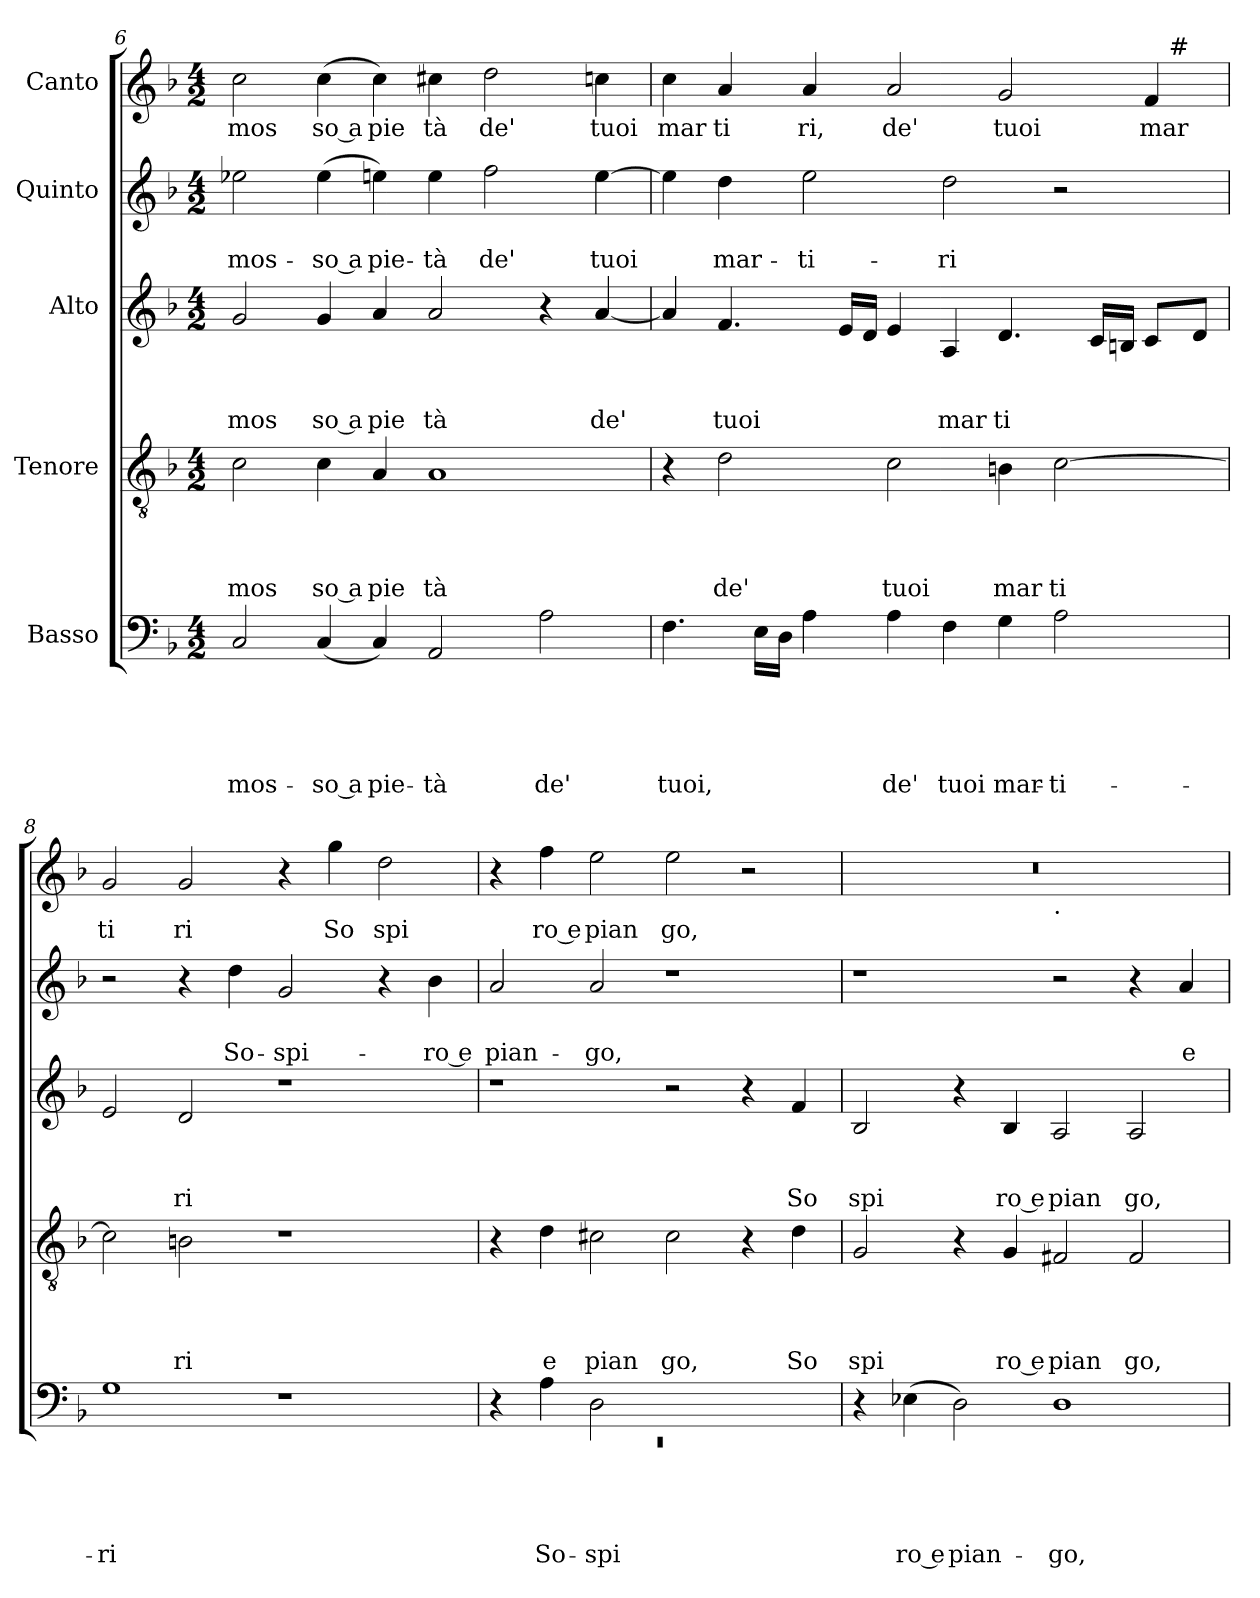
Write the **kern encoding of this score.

**kern	**text	**text	**text	**text	**text	**kern	**text	**text	**text	**text	**kern	**text	**text	**text	**kern	**text	**text	**kern	**text
*part5	*part5	*part5	*part5	*part5	*part5	*part4	*part4	*part4	*part4	*part4	*part3	*part3	*part3	*part3	*part2	*part2	*part2	*part1	*part1
*staff5	*staff5	*staff5	*staff5	*staff5	*staff5	*staff4	*staff4	*staff4	*staff4	*staff4	*staff3	*staff3	*staff3	*staff3	*staff2	*staff2	*staff2	*staff1	*staff1
*I"Basso	*	*	*	*	*	*I"Tenore	*	*	*	*	*I"Alto	*	*	*	*I"Quinto	*	*	*I"Canto	*
*clefF4	*	*	*	*	*	*clefGv2	*	*	*	*	*clefG2	*	*	*	*clefG2	*	*	*clefG2	*
*	*	*	*	*	*	*ITrd1c2	*	*	*	*	*	*	*	*	*	*	*	*ITrd1c2	*
*k[b-]	*	*	*	*	*	*k[b-e-a-]	*	*	*	*	*k[b-]	*	*	*	*k[b-]	*	*	*k[b-e-a-]	*
*F:	*	*	*	*	*	*E-:	*	*	*	*	*F:	*	*	*	*F:	*	*	*E-:	*
*M4/2	*	*	*	*	*	*M4/2	*	*	*	*	*M4/2	*	*	*	*M4/2	*	*	*M4/2	*
=6	=6	=6	=6	=6	=6	=6	=6	=6	=6	=6	=6	=6	=6	=6	=6	=6	=6	=6	=6
!	!	!	!	!	!LO:LY:b	!	!	!	!	!LO:LY:b	!	!	!	!LO:LY:b	!	!	!LO:LY:b	!	!LO:LY:b
2C/	.	.	.	.	mos-	2B-\	.	.	.	mos	2g/	.	.	mos	2ee-X\	.	mos-	2b-\	mos
!	!	!	!	!	!LO:LY:b:rj	!	!	!	!	!LO:LY:b:rj	!	!	!	!LO:LY:b:rj	!	!	!LO:LY:b:rj	!	!LO:LY:b:rj
(4C/	.	.	.	.	-so a	4B-\	.	.	.	so a	4g/	.	.	so a	(<4ee-\	.	-so a	(<4b-\	so a
!	!	!	!	!	!LO:LY:b	!	!	!	!	!LO:LY:b	!	!	!	!LO:LY:b	!	!	!LO:LY:b	!	!LO:LY:b
4C/)	.	.	.	.	pie-	4G/	.	.	.	pie	4a/	.	.	pie	4een\)	.	pie-	4b-\)	pie
!	!	!	!	!	!LO:LY:b	!	!	!	!	!LO:LY:b	!	!	!	!LO:LY:b	!	!	!LO:LY:b	!	!LO:LY:b
2AA/	.	.	.	.	-tà	1G	.	.	.	tà	2a/	.	.	tà	4ee\	.	-tà	4bn\	tà
!	!	!	!	!	!	!	!	!	!	!	!	!	!	!	!	!	!LO:LY:b	!	!LO:LY:b
.	.	.	.	.	.	.	.	.	.	.	.	.	.	.	2ff\	.	de'	2cc\	de'
!	!	!	!	!	!LO:LY:b	!	!	!	!	!	!	!	!	!	!	!	!	!	!
2A\	.	.	.	.	de'	.	.	.	.	.	4r	.	.	.	.	.	.	.	.
!	!	!	!	!	!	!	!	!	!	!	!	!	!	!LO:LY:b	!	!	!LO:LY:b	!	!LO:LY:b
.	.	.	.	.	.	.	.	.	.	.	[<4a/	.	.	de'	[>4ee\	.	tuoi	4b-X\	tuoi
=7	=7	=7	=7	=7	=7	=7	=7	=7	=7	=7	=7	=7	=7	=7	=7	=7	=7	=7	=7
!	!	!	!	!	!LO:LY:b	!	!	!	!	!	!	!	!	!	!	!	!	!	!LO:LY:b
*	*	*	*	*	*	*	*	*	*	*	*	*	*	*	*	*	*	*^	*
4.F\	.	.	.	.	tuoi,	4r	.	.	.	.	4a/]	.	.	.	4ee\]	.	.	4b-\	1ryy	mar
!	!	!	!	!	!	!	!	!	!	!LO:LY:b	!	!	!	!LO:LY:b	!	!	!LO:LY:b	!	!	!LO:LY:b
.	.	.	.	.	.	2c\	.	.	.	de'	4.f/	.	.	tuoi	4dd\	.	mar-	4g/	.	ti
16E\LL	.	.	.	.	.	.	.	.	.	.	.	.	.	.	.	.	.	.	.	.
16D\JJ	.	.	.	.	.	.	.	.	.	.	.	.	.	.	.	.	.	.	.	.
!	!	!	!	!	!	!	!	!	!	!	!	!	!	!	!	!	!LO:LY:b	!	!	!LO:LY:b
4A\	.	.	.	.	.	.	.	.	.	.	.	.	.	.	2ee\	.	-ti-	4g/	.	ri,
.	.	.	.	.	.	.	.	.	.	.	16e/LL	.	.	.	.	.	.	.	.	.
.	.	.	.	.	.	.	.	.	.	.	16d/JJ	.	.	.	.	.	.	.	.	.
!	!	!	!	!	!LO:LY:b	!	!	!	!	!LO:LY:b	!	!	!	!	!	!	!	!	!	!LO:LY:b
4A\	.	.	.	.	de'	2B-\	.	.	.	tuoi	4e/	.	.	.	.	.	.	2g/	.	de'
!	!	!	!	!	!LO:LY:b	!	!	!	!	!	!	!	!	!LO:LY:b	!	!	!LO:LY:b	!	!	!
4F\	.	.	.	.	tuoi	.	.	.	.	.	4A/	.	.	mar	2dd\	.	-ri	.	2ryy	.
!	!	!	!	!	!LO:LY:b	!	!	!	!	!LO:LY:b	!	!	!	!LO:LY:b	!	!	!	!	!	!LO:LY:b
4G\	.	.	.	.	mar-	4An\	.	.	.	mar	4.d/	.	.	ti	.	.	.	2f/	.	tuoi
!	!	!	!	!	!LO:LY:b	!	!	!	!	!LO:LY:b	!	!	!	!	!	!	!	!	!	!
2A\	.	.	.	.	-ti-	[<2B-\	.	.	.	ti	.	.	.	.	2r	.	.	.	4ryy	.
.	.	.	.	.	.	.	.	.	.	.	16c/LL	.	.	.	.	.	.	.	.	.
.	.	.	.	.	.	.	.	.	.	.	16Bn/JJ	.	.	.	.	.	.	.	.	.
!	!	!	!	!	!	!	!	!	!	!	!	!	!	!	!	!	!	!	!	!LO:LY:b
.	.	.	.	.	.	.	.	.	.	.	8c/L	.	.	.	.	.	.	4e-/	16ryy	mar
!	!	!	!	!	!	!	!	!	!	!	!	!	!	!	!	!	!	!	!LO:TX:a:t=#	!
.	.	.	.	.	.	.	.	.	.	.	.	.	.	.	.	.	.	.	8.ryy	.
.	.	.	.	.	.	.	.	.	.	.	8d/J	.	.	.	.	.	.	.	.	.
!!LO:LB:g=z
=8	=8	=8	=8	=8	=8	=8	=8	=8	=8	=8	=8	=8	=8	=8	=8	=8	=8	=8	=8	=8
!	!	!	!	!	!LO:LY:b	!	!	!	!	!	!	!	!	!	!	!	!	!	!	!LO:LY:b
*	*	*	*	*	*	*	*	*	*	*	*	*	*	*	*	*	*	*v	*v	*
1G	.	.	.	.	-ri	2B-\]	.	.	.	.	2e/	.	.	.	2r	.	.	2f/	ti
!	!	!	!	!	!	!	!	!	!	!LO:LY:b	!	!	!	!LO:LY:b	!	!	!	!	!LO:LY:b
.	.	.	.	.	.	2An\	.	.	.	ri	2d/	.	.	ri	4r	.	.	2f/	ri
!	!	!	!	!	!	!	!	!	!	!	!	!	!	!	!	!	!LO:LY:b	!	!
.	.	.	.	.	.	.	.	.	.	.	.	.	.	.	4dd\	.	So-	.	.
!	!	!	!	!	!	!	!	!	!	!	!	!	!	!	!	!	!LO:LY:b	!	!
1r	.	.	.	.	.	1r	.	.	.	.	1r	.	.	.	2g/	.	-spi-	4r	.
!	!	!	!	!	!	!	!	!	!	!	!	!	!	!	!	!	!	!	!LO:LY:b
.	.	.	.	.	.	.	.	.	.	.	.	.	.	.	.	.	.	4ff\	So
!	!	!	!	!	!	!	!	!	!	!	!	!	!	!	!	!	!	!	!LO:LY:b
.	.	.	.	.	.	.	.	.	.	.	.	.	.	.	4r	.	.	2cc\	spi
!	!	!	!	!	!	!	!	!	!	!	!	!	!	!	!	!	!LO:LY:b:rj	!	!
.	.	.	.	.	.	.	.	.	.	.	.	.	.	.	4b-\	.	-ro e	.	.
=9	=9	=9	=9	=9	=9	=9	=9	=9	=9	=9	=9	=9	=9	=9	=9	=9	=9	=9	=9
*^	*	*	*	*	*	*	*	*	*	*	*	*	*	*	*	*	*	*	*
!	!LO:N:vis=1	!	!	!	!	!	!	!	!	!	!	!	!	!	!	!	!	!LO:LY:b	!	!
*	*^	*	*	*	*	*	*	*	*	*	*	*	*	*	*	*	*	*	*	*
0ryy	0rEE	4r	.	.	.	.	.	4r	.	.	.	.	1r	.	.	.	2a/	.	pian-	4r	.
!	!	!	!	!	!	!	!LO:LY:b	!	!	!	!	!LO:LY:b	!	!	!	!	!	!	!	!	!LO:LY:b:rj
.	.	4A\	.	.	.	.	So-	4c\	.	.	.	e	.	.	.	.	.	.	.	4ee-\	ro e
!	!	!	!	!	!	!	!LO:LY:b	!	!	!	!	!LO:LY:b	!	!	!	!	!	!	!LO:LY:b	!	!LO:LY:b
.	.	2D\	.	.	.	.	-spi-	2Bn\	.	.	.	pian	.	.	.	.	2a/	.	-go,	2dd\	pian
!	!	!	!	!	!	!	!	!	!	!	!	!LO:LY:b	!	!	!	!	!	!	!	!	!LO:LY:b
.	.	1ryy	.	.	.	.	.	2B\	.	.	.	go,	2r	.	.	.	1r	.	.	2dd\	go,
.	.	.	.	.	.	.	.	4r	.	.	.	.	4r	.	.	.	.	.	.	2r	.
!	!	!	!	!	!	!	!	!	!	!	!	!LO:LY:b	!	!	!	!LO:LY:b	!	!	!	!	!
.	.	.	.	.	.	.	.	4c\	.	.	.	So	4f/	.	.	So	.	.	.	.	.
*v	*v	*v	*	*	*	*	*	*	*	*	*	*	*	*	*	*	*	*	*	*	*
=10	=10	=10	=10	=10	=10	=10	=10	=10	=10	=10	=10	=10	=10	=10	=10	=10	=10	=10	=10
!	!	!	!	!	!	!	!	!	!	!LO:LY:b	!	!	!	!LO:LY:b	!	!	!	!	!
*	*	*	*	*	*	*	*	*	*	*	*	*	*	*	*	*	*	*^	*
4r	.	.	.	.	.	2F/	.	.	.	spi	2B-/	.	.	spi	1r	.	.	0r	1ryy	.
!	!	!	!	!	!LO:LY:b:rj	!	!	!	!	!	!	!	!	!	!	!	!	!	!	!
(<4E-X\	.	.	.	.	-ro e	.	.	.	.	.	.	.	.	.	.	.	.	.	.	.
!	!	!	!	!	!LO:LY:b	!	!	!	!	!	!	!	!	!	!	!	!	!	!	!
2D\)	.	.	.	.	pian-	4r	.	.	.	.	4r	.	.	.	.	.	.	.	.	.
!	!	!	!	!	!	!	!	!	!	!LO:LY:b:rj	!	!	!	!LO:LY:b:rj	!	!	!	!	!	!
.	.	.	.	.	.	4F/	.	.	.	ro e	4B-/	.	.	ro e	.	.	.	.	.	.
!	!	!	!	!	!	!	!	!	!	!	!	!	!	!	!	!	!	!	!LO:TX:b:t=.	!
!	!	!	!	!	!LO:LY:b	!	!	!	!	!LO:LY:b	!	!	!	!LO:LY:b	!	!	!	!	!	!
1D	.	.	.	.	-go,	2En/	.	.	.	pian	2A/	.	.	pian	2r	.	.	.	1ryy	.
!	!	!	!	!	!	!	!	!	!	!LO:LY:b	!	!	!	!LO:LY:b	!	!	!	!	!	!
.	.	.	.	.	.	2E/	.	.	.	go,	2A/	.	.	go,	4r	.	.	.	.	.
!	!	!	!	!	!	!	!	!	!	!	!	!	!	!	!	!	!LO:LY:b	!	!	!
.	.	.	.	.	.	.	.	.	.	.	.	.	.	.	4a/	.	e	.	.	.
*	*	*	*	*	*	*	*	*	*	*	*	*	*	*	*	*	*	*v	*v	*
=	=	=	=	=	=	=	=	=	=	=	=	=	=	=	=	=	=	=	=
*-	*-	*-	*-	*-	*-	*-	*-	*-	*-	*-	*-	*-	*-	*-	*-	*-	*-	*-	*-
